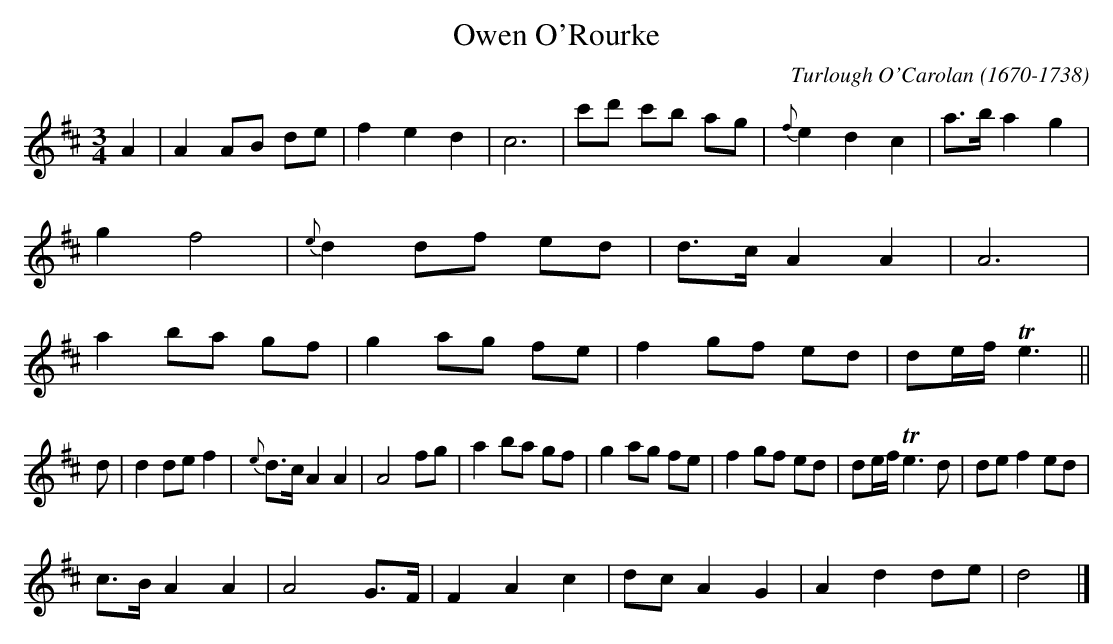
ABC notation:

X:1occD
T:Owen O'Rourke
C:Turlough O'Carolan (1670-1738)
M:3/4
L:1/8
K:D
C:ANDANTE CON MOTO
A2|A2AB de|f2e2d2|c6|c'd' c'b ag|{f}e2d2c2|a3/2b/2 a2g2|
g2f4|{e}d2df ed|d3/2c/2 A2A2|A6|
a2ba gf|g2ag fe|f2gf ed|de/2f/2 Te3||
d|d2de f2|{e}d3/2c/2 A2A2|A4fg|a2ba gf|g2ag fe|f2gf ed|de/2f/2 Te3d|de f2ed|
c3/2B/2 A2A2|A4G3/2F/2|F2A2c2|dc A2G2|A2d2de|d4|]
